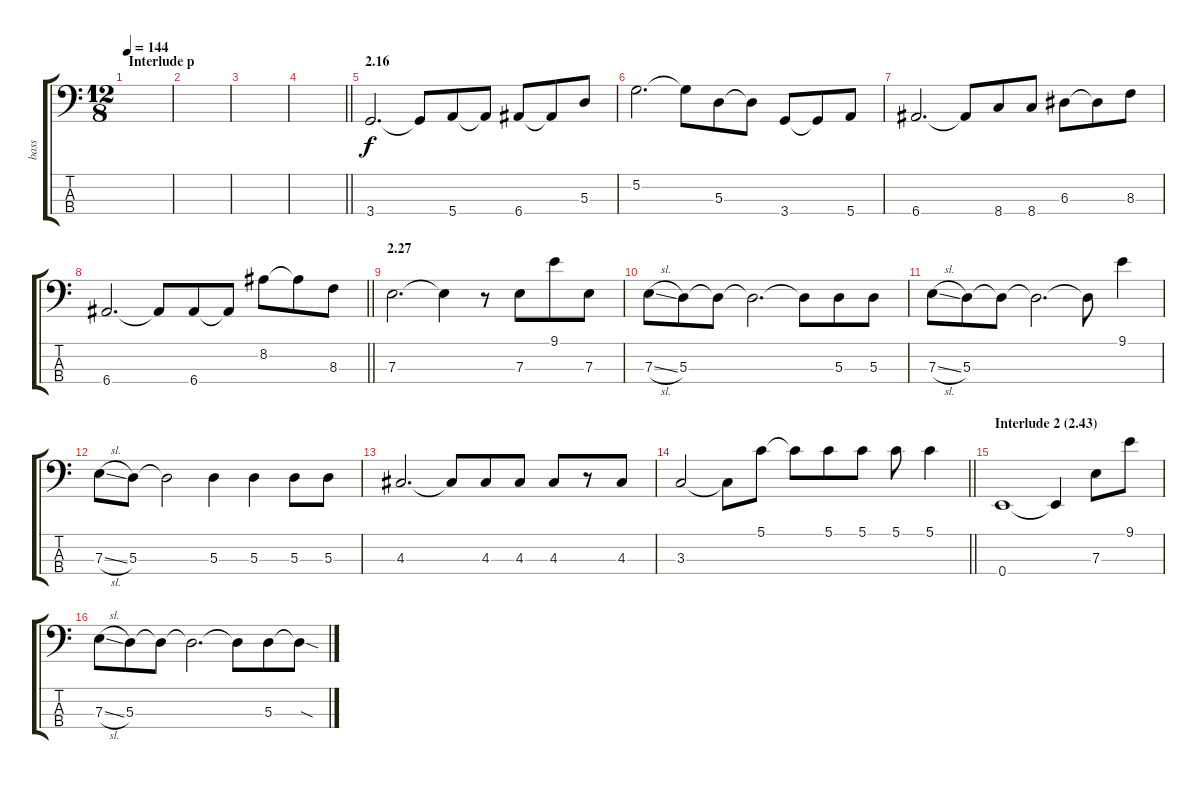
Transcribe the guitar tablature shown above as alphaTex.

\track ("bass" "bass") {instrument electricbasspick}
\staff {score tabs}
\tuning (G2 D2 A1 E1) {hide}
\ts (12 8)
\section ("" "Interlude p")
\tempo 144
\clef f4
\ks c
|
|
|
\barLineRight lightlight
|
\section ("" "2.16")
3.4.2{d} 3.4{t}.8 5.4.8 5.4{t}.8 6.4.8 6.4{t}.8 5.3.8 |
5.2.2{d} 5.2{t}.8 5.3.8 5.3{t}.8 3.4.8 3.4{t}.8 5.4.8 |
6.4.2{d} 6.4{t}.8 8.4.8 8.4.8 6.3.8 6.3{t}.8 8.3.8 |
\barLineRight lightlight
6.4.2{d} 6.4{t}.8 6.4.8 6.4{t}.8 8.2.8 8.2{t}.8 8.3.8 |
\section ("" "2.27")
7.3.2{d} 7.3{t}.4 r.8 7.3.8 9.1.8 7.3.8 |
7.3{sl}.8 5.3.8 5.3{t}.8 5.3{t}.2{d} 5.3{t}.8 5.3.8 5.3.8 |
7.3{sl}.8 5.3.8 5.3{t}.8 5.3{t}.2{d} 5.3{t}.8 9.1.4 |
7.3{sl}.8 5.3.8 5.3{t}.2 5.3.4 5.3.4 5.3.8 5.3.8 |
4.3.2{d} 4.3{t}.8 4.3.8 4.3.8 4.3.8 r.8 4.3.8 |
\barLineRight lightlight
3.3.2 3.3{t}.8 5.1.8 5.1{t}.8 5.1.8 5.1.8 5.1.8 5.1.4 |
\section ("" "Interlude 2 (2.43)")
0.4.1 0.4{t}.4 7.3.8 9.1.8 |
7.3{sl}.8 5.3.8 5.3{t}.8 5.3{t}.2{d} 5.3{t}.8 5.3.8 5.3{sod t}.8
